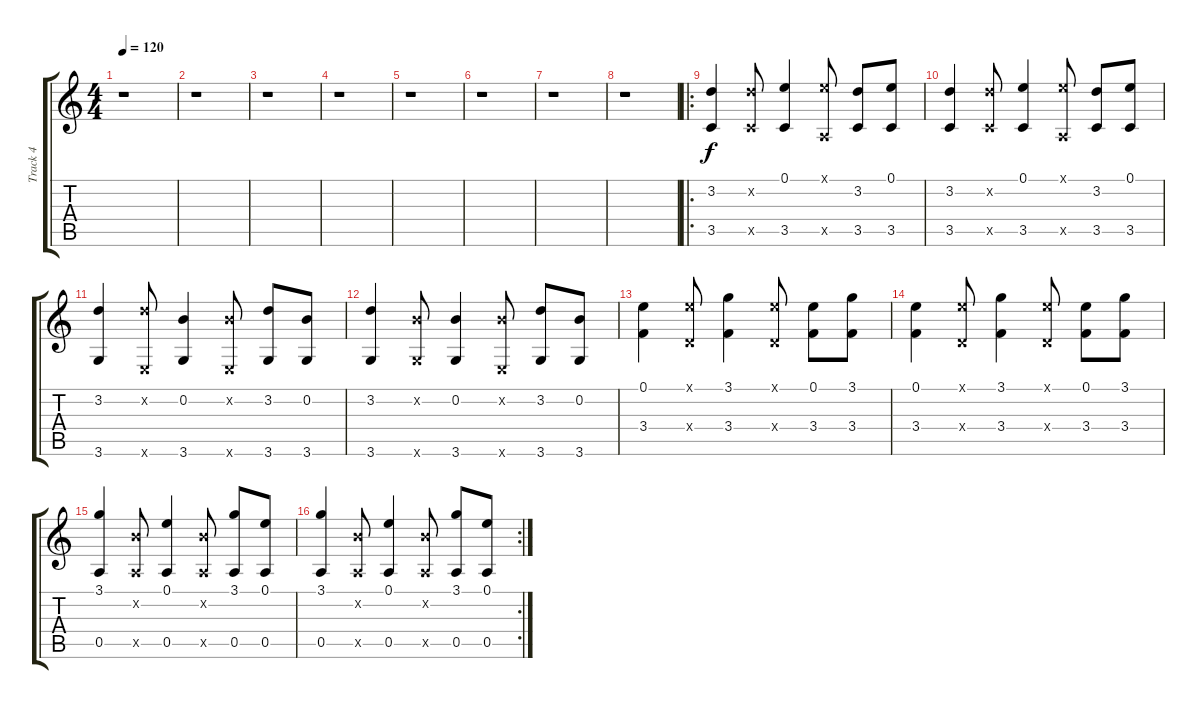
\track ("Track 4" "Track 4") {instrument banjo}
\staff {score tabs}
\tuning (E4 B3 G3 D3 A2 E2) {hide}
\displaytranspose 12
\ts (4 4)
\tempo 120
\clef g2
\ks c
r.1{dy f} |
r.1 |
r.1 |
r.1 |
r.1 |
r.1 |
r.1 |
r.1 |
\ro
(3.2 3.5).4 (3.2{x} 3.5{x}).8 (0.1 3.5).4 (0.1{x} 0.5{x}).8 (3.2 3.5).8 (0.1 3.5).8 |
(3.2 3.5).4 (3.2{x} 3.5{x}).8 (0.1 3.5).4 (0.1{x} 0.5{x}).8 (3.2 3.5).8 (0.1 3.5).8 |
(3.2 3.6).4 (3.2{x} 0.6{x}).8 (0.2 3.6).4 (0.2{x} 0.6{x}).8 (3.2 3.6).8 (0.2 3.6).8 |
(3.2 3.6).4 (0.2{x} 3.6{x}).8 (0.2 3.6).4 (0.2{x} 0.6{x}).8 (3.2 3.6).8 (0.2 3.6).8 |
(0.1 3.4).4 (0.1{x} 0.4{x}).8 (3.1 3.4).4 (0.1{x} 0.4{x}).8 (0.1 3.4).8 (3.1 3.4).8 |
(0.1 3.4).4 (0.1{x} 0.4{x}).8 (3.1 3.4).4 (0.1{x} 0.4{x}).8 (0.1 3.4).8 (3.1 3.4).8 |
(3.1 0.5).4 (0.2{x} 0.5{x}).8 (0.1 0.5).4 (0.2{x} 0.5{x}).8 (3.1 0.5).8 (0.1 0.5).8 |
\rc 2
(3.1 0.5).4 (0.2{x} 0.5{x}).8 (0.1 0.5).4 (0.2{x} 0.5{x}).8 (3.1 0.5).8 (0.1 0.5).8
